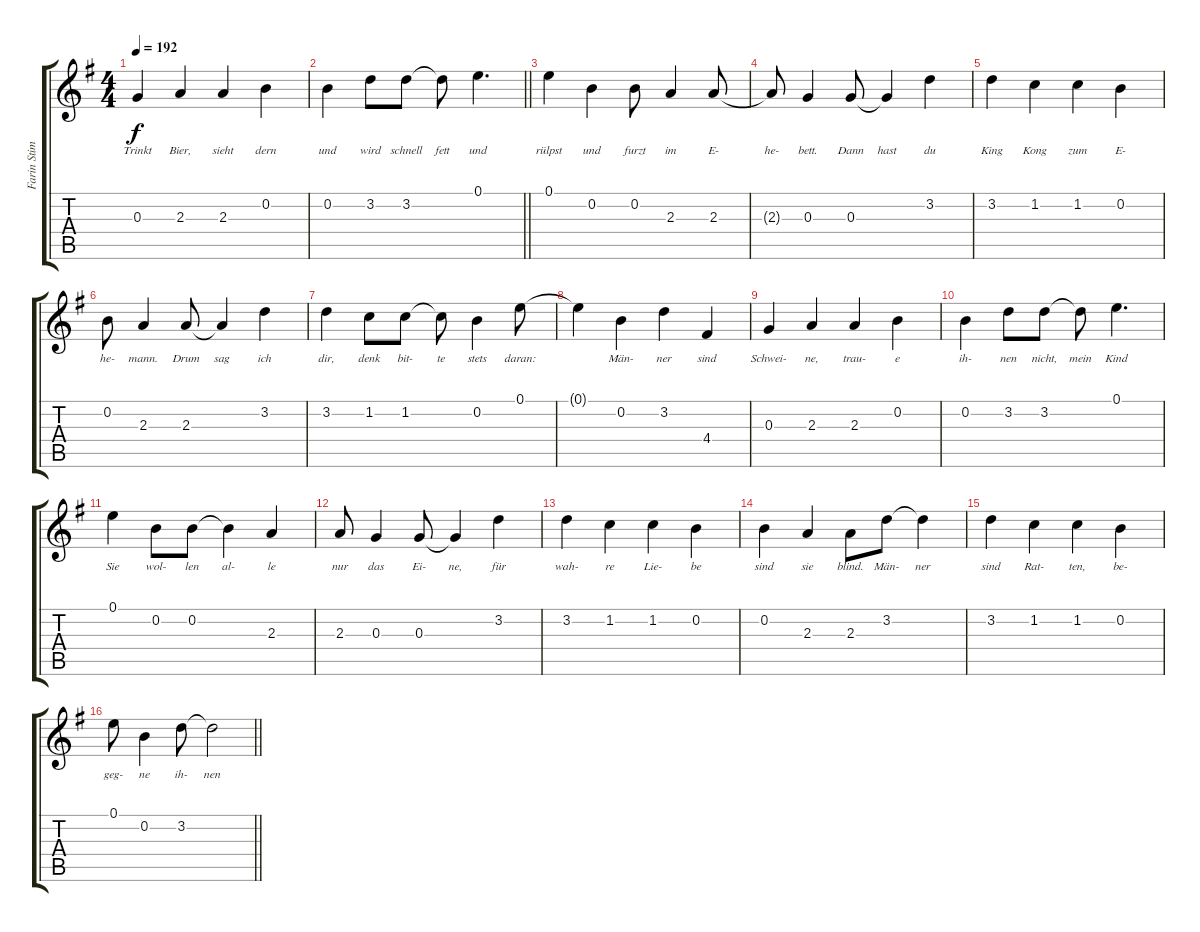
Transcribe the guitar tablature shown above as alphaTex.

\track ("Farin Stimme" "Farin Stim") {instrument acousticguitarsteel}
\staff {score tabs}
\tuning (E4 B3 G3 D3 A2 E2) {hide}
\ts (4 4)
\tempo 192
\clef g2
\ks g
0.3.4{lyrics (0 "Trinkt") lyrics (1 "") lyrics (2 "") lyrics (3 "") lyrics (4 "") dy f} 2.3.4{lyrics (0 "Bier,") lyrics (1 "") lyrics (2 "") lyrics (3 "") lyrics (4 "")} 2.3.4{lyrics (0 "sieht") lyrics (1 "") lyrics (2 "") lyrics (3 "") lyrics (4 "")} 0.2.4{lyrics (0 "dern") lyrics (1 "") lyrics (2 "") lyrics (3 "") lyrics (4 "")} |
\barLineRight lightlight
0.2.4{lyrics (0 "und") lyrics (1 "") lyrics (2 "") lyrics (3 "") lyrics (4 "")} 3.2.8{lyrics (0 "wird") lyrics (1 "") lyrics (2 "") lyrics (3 "") lyrics (4 "")} 3.2.8{lyrics (0 "schnell") lyrics (1 "") lyrics (2 "") lyrics (3 "") lyrics (4 "")} 3.2{t}.8{lyrics (0 "fett") lyrics (1 "") lyrics (2 "") lyrics (3 "") lyrics (4 "")} 0.1.4{d lyrics (0 "und") lyrics (1 "") lyrics (2 "") lyrics (3 "") lyrics (4 "")} |
0.1.4{lyrics (0 "rülpst") lyrics (1 "") lyrics (2 "") lyrics (3 "") lyrics (4 "")} 0.2.4{lyrics (0 "und") lyrics (1 "") lyrics (2 "") lyrics (3 "") lyrics (4 "")} 0.2.8{lyrics (0 "furzt") lyrics (1 "") lyrics (2 "") lyrics (3 "") lyrics (4 "")} 2.3.4{lyrics (0 "im") lyrics (1 "") lyrics (2 "") lyrics (3 "") lyrics (4 "")} 2.3.8{lyrics (0 "E-") lyrics (1 "") lyrics (2 "") lyrics (3 "") lyrics (4 "")} |
2.3{t}.8{lyrics (0 "he-") lyrics (1 "") lyrics (2 "") lyrics (3 "") lyrics (4 "")} 0.3.4{lyrics (0 "bett.") lyrics (1 "") lyrics (2 "") lyrics (3 "") lyrics (4 "")} 0.3.8{lyrics (0 "Dann") lyrics (1 "") lyrics (2 "") lyrics (3 "") lyrics (4 "")} 0.3{t}.4{lyrics (0 "hast") lyrics (1 "") lyrics (2 "") lyrics (3 "") lyrics (4 "")} 3.2.4{lyrics (0 "du") lyrics (1 "") lyrics (2 "") lyrics (3 "") lyrics (4 "")} |
3.2.4{lyrics (0 "King") lyrics (1 "") lyrics (2 "") lyrics (3 "") lyrics (4 "")} 1.2.4{lyrics (0 "Kong") lyrics (1 "") lyrics (2 "") lyrics (3 "") lyrics (4 "")} 1.2.4{lyrics (0 "zum") lyrics (1 "") lyrics (2 "") lyrics (3 "") lyrics (4 "")} 0.2.4{lyrics (0 "E-") lyrics (1 "") lyrics (2 "") lyrics (3 "") lyrics (4 "")} |
0.2.8{lyrics (0 "he-") lyrics (1 "") lyrics (2 "") lyrics (3 "") lyrics (4 "")} 2.3.4{lyrics (0 "mann.") lyrics (1 "") lyrics (2 "") lyrics (3 "") lyrics (4 "")} 2.3.8{lyrics (0 "Drum") lyrics (1 "") lyrics (2 "") lyrics (3 "") lyrics (4 "")} 2.3{t}.4{lyrics (0 "sag") lyrics (1 "") lyrics (2 "") lyrics (3 "") lyrics (4 "")} 3.2.4{lyrics (0 "ich") lyrics (1 "") lyrics (2 "") lyrics (3 "") lyrics (4 "")} |
3.2.4{lyrics (0 "dir,") lyrics (1 "") lyrics (2 "") lyrics (3 "") lyrics (4 "")} 1.2.8{lyrics (0 "denk") lyrics (1 "") lyrics (2 "") lyrics (3 "") lyrics (4 "")} 1.2.8{lyrics (0 "bit-") lyrics (1 "") lyrics (2 "") lyrics (3 "") lyrics (4 "")} 1.2{t}.8{lyrics (0 "te") lyrics (1 "") lyrics (2 "") lyrics (3 "") lyrics (4 "")} 0.2.4{lyrics (0 "stets") lyrics (1 "") lyrics (2 "") lyrics (3 "") lyrics (4 "")} 0.1.8{lyrics (0 "daran:") lyrics (1 "") lyrics (2 "") lyrics (3 "") lyrics (4 "")} |
0.1{t}.4{lyrics (0 "") lyrics (1 "") lyrics (2 "") lyrics (3 "") lyrics (4 "")} 0.2.4{lyrics (0 "Män-") lyrics (1 "") lyrics (2 "") lyrics (3 "") lyrics (4 "")} 3.2.4{lyrics (0 "ner") lyrics (1 "") lyrics (2 "") lyrics (3 "") lyrics (4 "")} 4.4.4{lyrics (0 "sind") lyrics (1 "") lyrics (2 "") lyrics (3 "") lyrics (4 "")} |
0.3.4{lyrics (0 "Schwei-") lyrics (1 "") lyrics (2 "") lyrics (3 "") lyrics (4 "")} 2.3.4{lyrics (0 "ne,") lyrics (1 "") lyrics (2 "") lyrics (3 "") lyrics (4 "")} 2.3.4{lyrics (0 "trau-") lyrics (1 "") lyrics (2 "") lyrics (3 "") lyrics (4 "")} 0.2.4{lyrics (0 "e") lyrics (1 "") lyrics (2 "") lyrics (3 "") lyrics (4 "")} |
0.2.4{lyrics (0 "ih-") lyrics (1 "") lyrics (2 "") lyrics (3 "") lyrics (4 "")} 3.2.8{lyrics (0 "nen") lyrics (1 "") lyrics (2 "") lyrics (3 "") lyrics (4 "")} 3.2.8{lyrics (0 "nicht,") lyrics (1 "") lyrics (2 "") lyrics (3 "") lyrics (4 "")} 3.2{t}.8{lyrics (0 "mein") lyrics (1 "") lyrics (2 "") lyrics (3 "") lyrics (4 "")} 0.1.4{d lyrics (0 "Kind") lyrics (1 "") lyrics (2 "") lyrics (3 "") lyrics (4 "")} |
0.1.4{lyrics (0 "Sie") lyrics (1 "") lyrics (2 "") lyrics (3 "") lyrics (4 "")} 0.2.8{lyrics (0 "wol-") lyrics (1 "") lyrics (2 "") lyrics (3 "") lyrics (4 "")} 0.2.8{lyrics (0 "len") lyrics (1 "") lyrics (2 "") lyrics (3 "") lyrics (4 "")} 0.2{t}.4{lyrics (0 "al-") lyrics (1 "") lyrics (2 "") lyrics (3 "") lyrics (4 "")} 2.3.4{lyrics (0 "le") lyrics (1 "") lyrics (2 "") lyrics (3 "") lyrics (4 "")} |
2.3.8{lyrics (0 "nur") lyrics (1 "") lyrics (2 "") lyrics (3 "") lyrics (4 "")} 0.3.4{lyrics (0 "das") lyrics (1 "") lyrics (2 "") lyrics (3 "") lyrics (4 "")} 0.3.8{lyrics (0 "Ei-") lyrics (1 "") lyrics (2 "") lyrics (3 "") lyrics (4 "")} 0.3{t}.4{lyrics (0 "ne,") lyrics (1 "") lyrics (2 "") lyrics (3 "") lyrics (4 "")} 3.2.4{lyrics (0 "für") lyrics (1 "") lyrics (2 "") lyrics (3 "") lyrics (4 "")} |
3.2.4{lyrics (0 "wah-") lyrics (1 "") lyrics (2 "") lyrics (3 "") lyrics (4 "")} 1.2.4{lyrics (0 "re") lyrics (1 "") lyrics (2 "") lyrics (3 "") lyrics (4 "")} 1.2.4{lyrics (0 "Lie-") lyrics (1 "") lyrics (2 "") lyrics (3 "") lyrics (4 "")} 0.2.4{lyrics (0 "be") lyrics (1 "") lyrics (2 "") lyrics (3 "") lyrics (4 "")} |
0.2.4{lyrics (0 "sind") lyrics (1 "") lyrics (2 "") lyrics (3 "") lyrics (4 "")} 2.3.4{lyrics (0 "sie") lyrics (1 "") lyrics (2 "") lyrics (3 "") lyrics (4 "")} 2.3.8{lyrics (0 "blind.") lyrics (1 "") lyrics (2 "") lyrics (3 "") lyrics (4 "")} 3.2.8{lyrics (0 "Män-") lyrics (1 "") lyrics (2 "") lyrics (3 "") lyrics (4 "")} 3.2{t}.4{lyrics (0 "ner") lyrics (1 "") lyrics (2 "") lyrics (3 "") lyrics (4 "")} |
3.2.4{lyrics (0 "sind") lyrics (1 "") lyrics (2 "") lyrics (3 "") lyrics (4 "")} 1.2.4{lyrics (0 "Rat-") lyrics (1 "") lyrics (2 "") lyrics (3 "") lyrics (4 "")} 1.2.4{lyrics (0 "ten,") lyrics (1 "") lyrics (2 "") lyrics (3 "") lyrics (4 "")} 0.2.4{lyrics (0 "be-") lyrics (1 "") lyrics (2 "") lyrics (3 "") lyrics (4 "")} |
\barLineRight lightlight
0.1.8{lyrics (0 "geg-") lyrics (1 "") lyrics (2 "") lyrics (3 "") lyrics (4 "")} 0.2.4{lyrics (0 "ne") lyrics (1 "") lyrics (2 "") lyrics (3 "") lyrics (4 "")} 3.2.8{lyrics (0 "ih-") lyrics (1 "") lyrics (2 "") lyrics (3 "") lyrics (4 "")} 3.2{t}.2{lyrics (0 "nen") lyrics (1 "") lyrics (2 "") lyrics (3 "") lyrics (4 "")}
